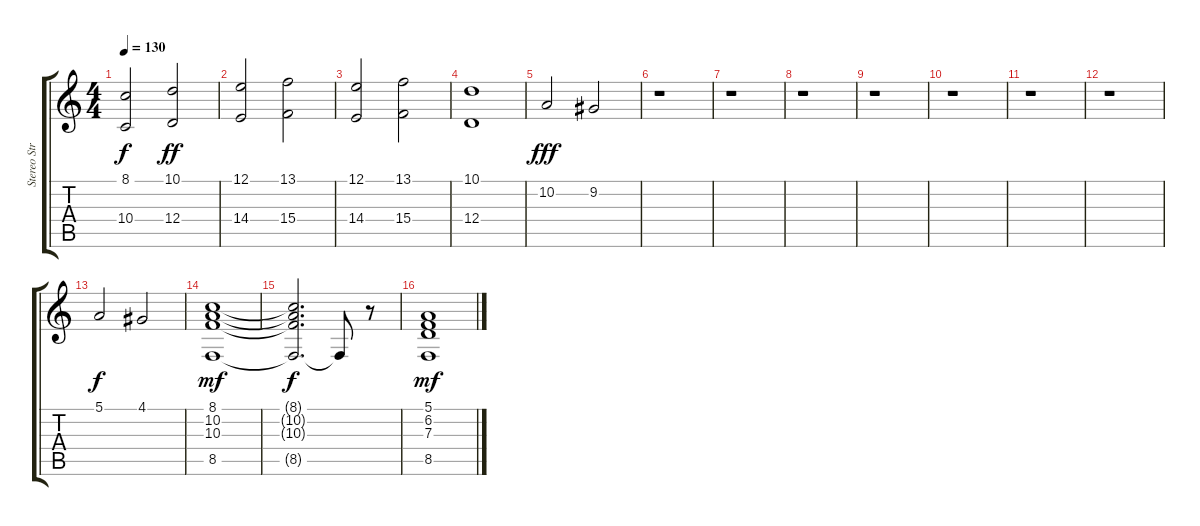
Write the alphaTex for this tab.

\track ("Stereo Strings" "Stereo Str") {instrument stringensemble1}
\staff {score tabs}
\tuning (E4 B3 G3 D3 A2 E2) {hide}
\ts (4 4)
\tempo 130
\clef g2
\ks c
(8.1{t} 10.4{t}).2{dy f} (10.1 12.4).2{dy ff} |
(12.1 14.4).2 (13.1 15.4).2 |
(12.1 14.4).2 (13.1 15.4).2 |
(10.1 12.4).1 |
10.2.2{dy fff} 9.2.2 |
r.1 |
r.1 |
r.1 |
r.1 |
r.1 |
r.1 |
r.1 |
5.1.2{dy f} 4.1.2 |
(8.1 10.2 10.3 8.5).1{dy mf} |
(8.1{t} 10.2{t} 10.3{t} 8.5{t}).2{d dy f} 8.5{t}.8 r.8 |
(5.1 6.2 7.3 8.5).1{dy mf}
